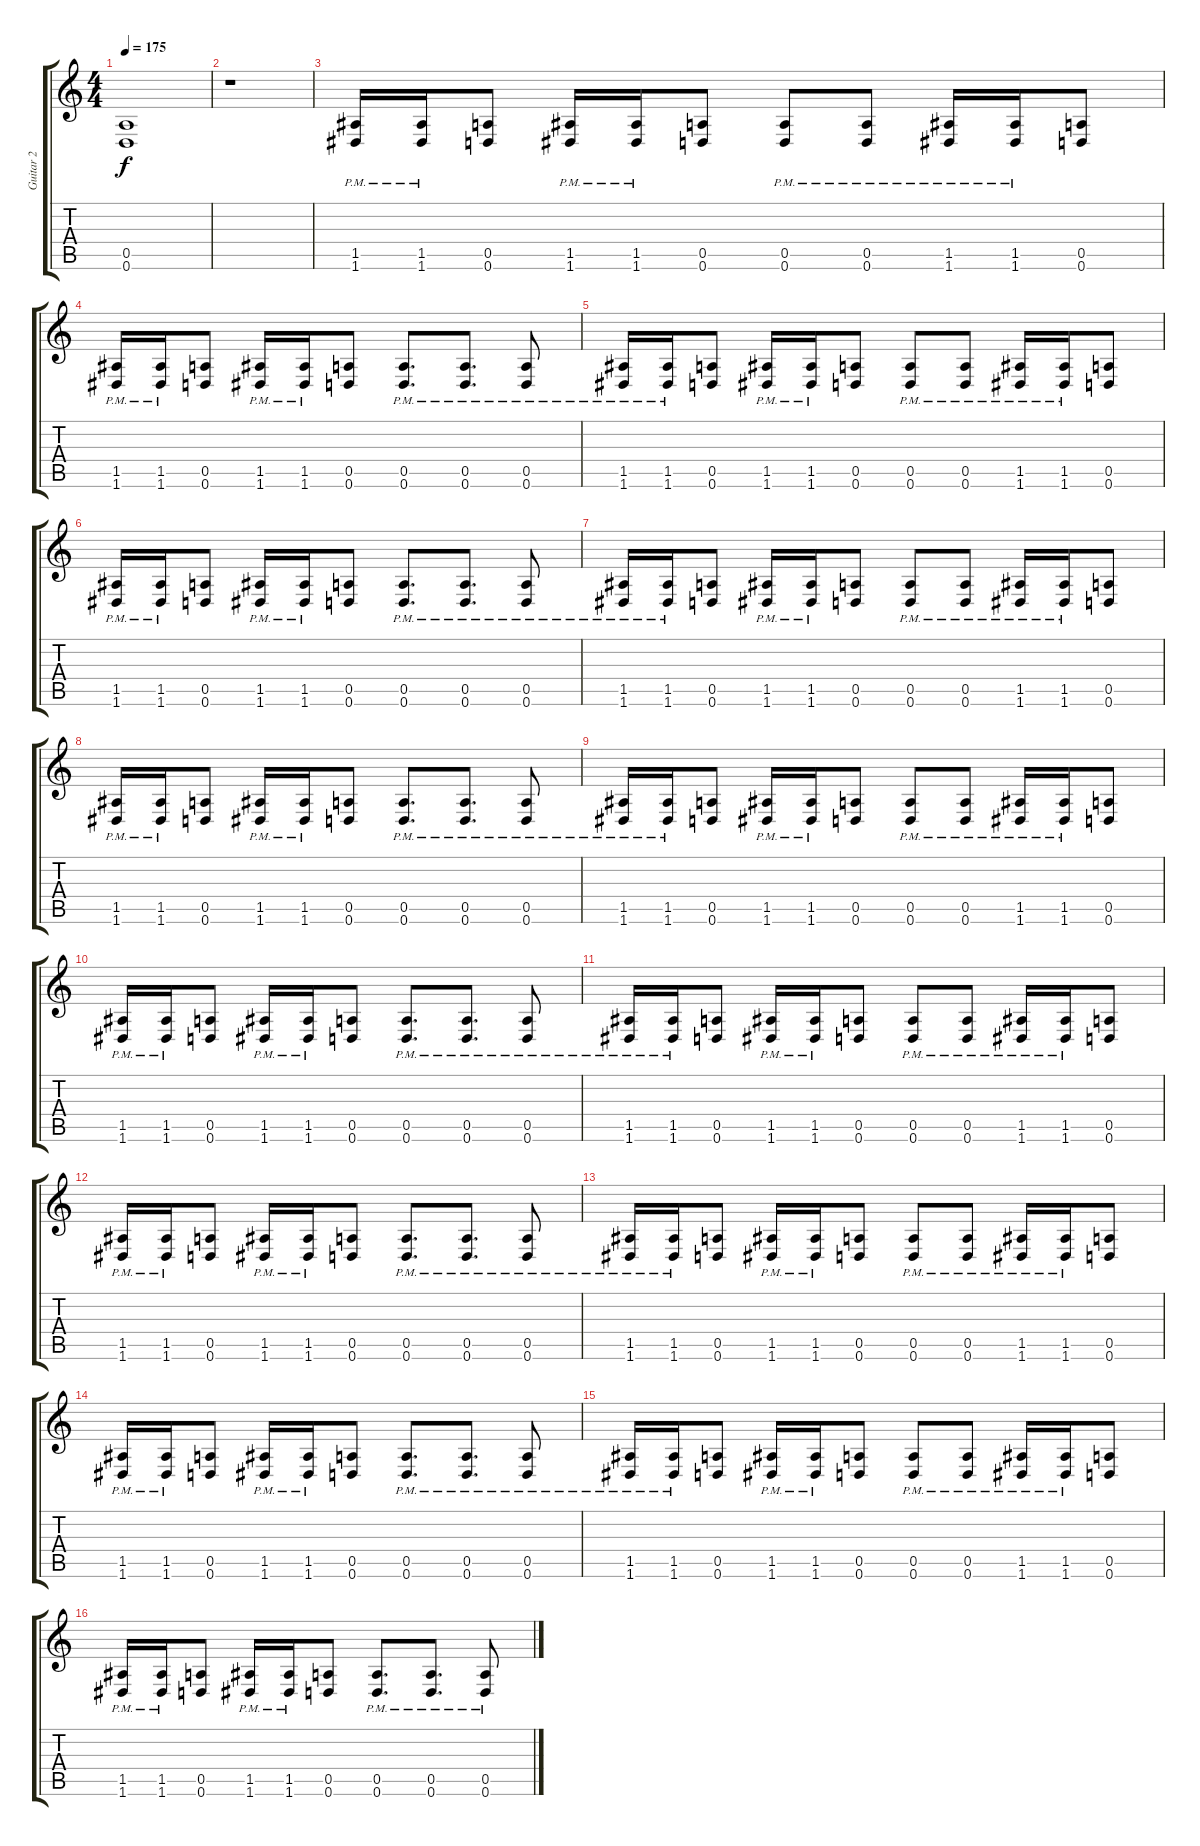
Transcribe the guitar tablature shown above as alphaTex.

\track ("Guitar 2" "Guitar 2") {instrument distortionguitar}
\staff {score tabs}
\tuning (E4 B3 G3 D3 A2 D2) {hide}
\ts (4 4)
\tempo 175
\clef g2
\ks c
(0.5{t} 0.6{t}).1{dy f} |
r.1 |
(1.5{pm} 1.6{pm}).16 (1.5{pm} 1.6{pm}).16 (0.5 0.6).8 (1.5{pm} 1.6{pm}).16 (1.5{pm} 1.6{pm}).16 (0.5 0.6).8 (0.5{pm} 0.6{pm}).8 (0.5{pm} 0.6{pm}).8 (1.5{pm} 1.6{pm}).16 (1.5{pm} 1.6{pm}).16 (0.5 0.6).8 |
(1.5{pm} 1.6{pm}).16 (1.5{pm} 1.6{pm}).16 (0.5 0.6).8 (1.5{pm} 1.6{pm}).16 (1.5{pm} 1.6{pm}).16 (0.5 0.6).8 (0.5{pm} 0.6{pm}).8{d} (0.5{pm} 0.6{pm}).8{d} (0.5{pm} 0.6{pm}).8 |
(1.5{pm} 1.6{pm}).16 (1.5{pm} 1.6{pm}).16 (0.5 0.6).8 (1.5{pm} 1.6{pm}).16 (1.5{pm} 1.6{pm}).16 (0.5 0.6).8 (0.5{pm} 0.6{pm}).8 (0.5{pm} 0.6{pm}).8 (1.5{pm} 1.6{pm}).16 (1.5{pm} 1.6{pm}).16 (0.5 0.6).8 |
(1.5{pm} 1.6{pm}).16 (1.5{pm} 1.6{pm}).16 (0.5 0.6).8 (1.5{pm} 1.6{pm}).16 (1.5{pm} 1.6{pm}).16 (0.5 0.6).8 (0.5{pm} 0.6{pm}).8{d} (0.5{pm} 0.6{pm}).8{d} (0.5{pm} 0.6{pm}).8 |
(1.5{pm} 1.6{pm}).16 (1.5{pm} 1.6{pm}).16 (0.5 0.6).8 (1.5{pm} 1.6{pm}).16 (1.5{pm} 1.6{pm}).16 (0.5 0.6).8 (0.5{pm} 0.6{pm}).8 (0.5{pm} 0.6{pm}).8 (1.5{pm} 1.6{pm}).16 (1.5{pm} 1.6{pm}).16 (0.5 0.6).8 |
(1.5{pm} 1.6{pm}).16 (1.5{pm} 1.6{pm}).16 (0.5 0.6).8 (1.5{pm} 1.6{pm}).16 (1.5{pm} 1.6{pm}).16 (0.5 0.6).8 (0.5{pm} 0.6{pm}).8{d} (0.5{pm} 0.6{pm}).8{d} (0.5{pm} 0.6{pm}).8 |
(1.5{pm} 1.6{pm}).16 (1.5{pm} 1.6{pm}).16 (0.5 0.6).8 (1.5{pm} 1.6{pm}).16 (1.5{pm} 1.6{pm}).16 (0.5 0.6).8 (0.5{pm} 0.6{pm}).8 (0.5{pm} 0.6{pm}).8 (1.5{pm} 1.6{pm}).16 (1.5{pm} 1.6{pm}).16 (0.5 0.6).8 |
(1.5{pm} 1.6{pm}).16 (1.5{pm} 1.6{pm}).16 (0.5 0.6).8 (1.5{pm} 1.6{pm}).16 (1.5{pm} 1.6{pm}).16 (0.5 0.6).8 (0.5{pm} 0.6{pm}).8{d} (0.5{pm} 0.6{pm}).8{d} (0.5{pm} 0.6{pm}).8 |
(1.5{pm} 1.6{pm}).16 (1.5{pm} 1.6{pm}).16 (0.5 0.6).8 (1.5{pm} 1.6{pm}).16 (1.5{pm} 1.6{pm}).16 (0.5 0.6).8 (0.5{pm} 0.6{pm}).8 (0.5{pm} 0.6{pm}).8 (1.5{pm} 1.6{pm}).16 (1.5{pm} 1.6{pm}).16 (0.5 0.6).8 |
(1.5{pm} 1.6{pm}).16 (1.5{pm} 1.6{pm}).16 (0.5 0.6).8 (1.5{pm} 1.6{pm}).16 (1.5{pm} 1.6{pm}).16 (0.5 0.6).8 (0.5{pm} 0.6{pm}).8{d} (0.5{pm} 0.6{pm}).8{d} (0.5{pm} 0.6{pm}).8 |
(1.5{pm} 1.6{pm}).16 (1.5{pm} 1.6{pm}).16 (0.5 0.6).8 (1.5{pm} 1.6{pm}).16 (1.5{pm} 1.6{pm}).16 (0.5 0.6).8 (0.5{pm} 0.6{pm}).8 (0.5{pm} 0.6{pm}).8 (1.5{pm} 1.6{pm}).16 (1.5{pm} 1.6{pm}).16 (0.5 0.6).8 |
(1.5{pm} 1.6{pm}).16 (1.5{pm} 1.6{pm}).16 (0.5 0.6).8 (1.5{pm} 1.6{pm}).16 (1.5{pm} 1.6{pm}).16 (0.5 0.6).8 (0.5{pm} 0.6{pm}).8{d} (0.5{pm} 0.6{pm}).8{d} (0.5{pm} 0.6{pm}).8 |
(1.5{pm} 1.6{pm}).16 (1.5{pm} 1.6{pm}).16 (0.5 0.6).8 (1.5{pm} 1.6{pm}).16 (1.5{pm} 1.6{pm}).16 (0.5 0.6).8 (0.5{pm} 0.6{pm}).8 (0.5{pm} 0.6{pm}).8 (1.5{pm} 1.6{pm}).16 (1.5{pm} 1.6{pm}).16 (0.5 0.6).8 |
(1.5{pm} 1.6{pm}).16 (1.5{pm} 1.6{pm}).16 (0.5 0.6).8 (1.5{pm} 1.6{pm}).16 (1.5{pm} 1.6{pm}).16 (0.5 0.6).8 (0.5{pm} 0.6{pm}).8{d} (0.5{pm} 0.6{pm}).8{d} (0.5{pm} 0.6{pm}).8
